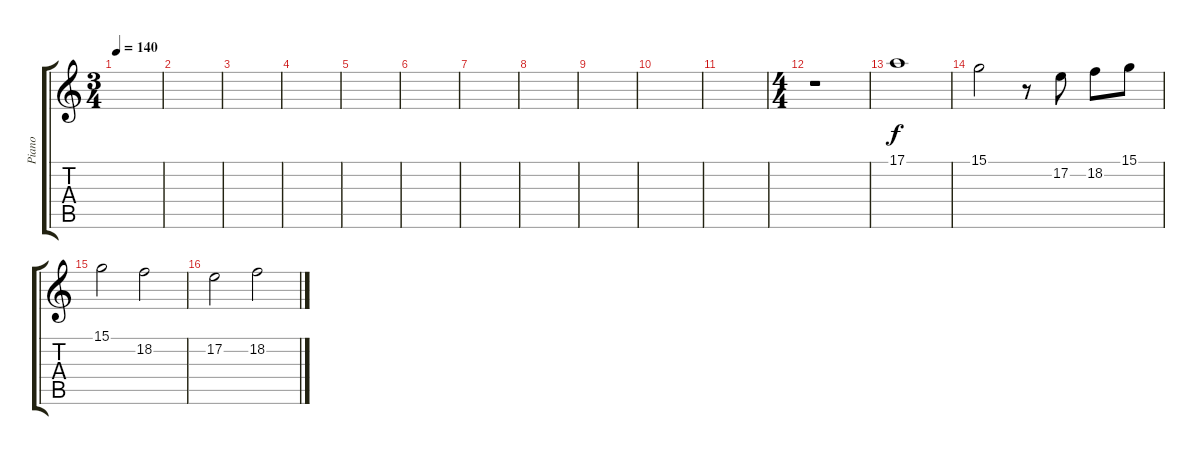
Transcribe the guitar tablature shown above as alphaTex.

\track ("Piano" "Piano") {instrument acousticgrandpiano}
\staff {score tabs}
\tuning (E4 B3 G3 D3 A2 E2) {hide}
\ts (3 4)
\tempo 140
\clef g2
\ks c
|
|
|
|
|
|
|
|
|
|
|
\ts (4 4)
r.1 |
17.1.1 |
15.1.2 r.8 17.2.8 18.2.8 15.1.8 |
15.1.2 18.2.2 |
17.2.2 18.2.2
